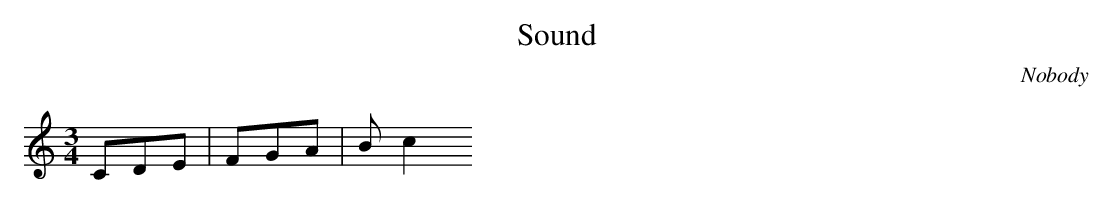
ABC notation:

X:1
T:Sound
C:Nobody
M:3/4
K:C
CDE|FGA|Bc2
